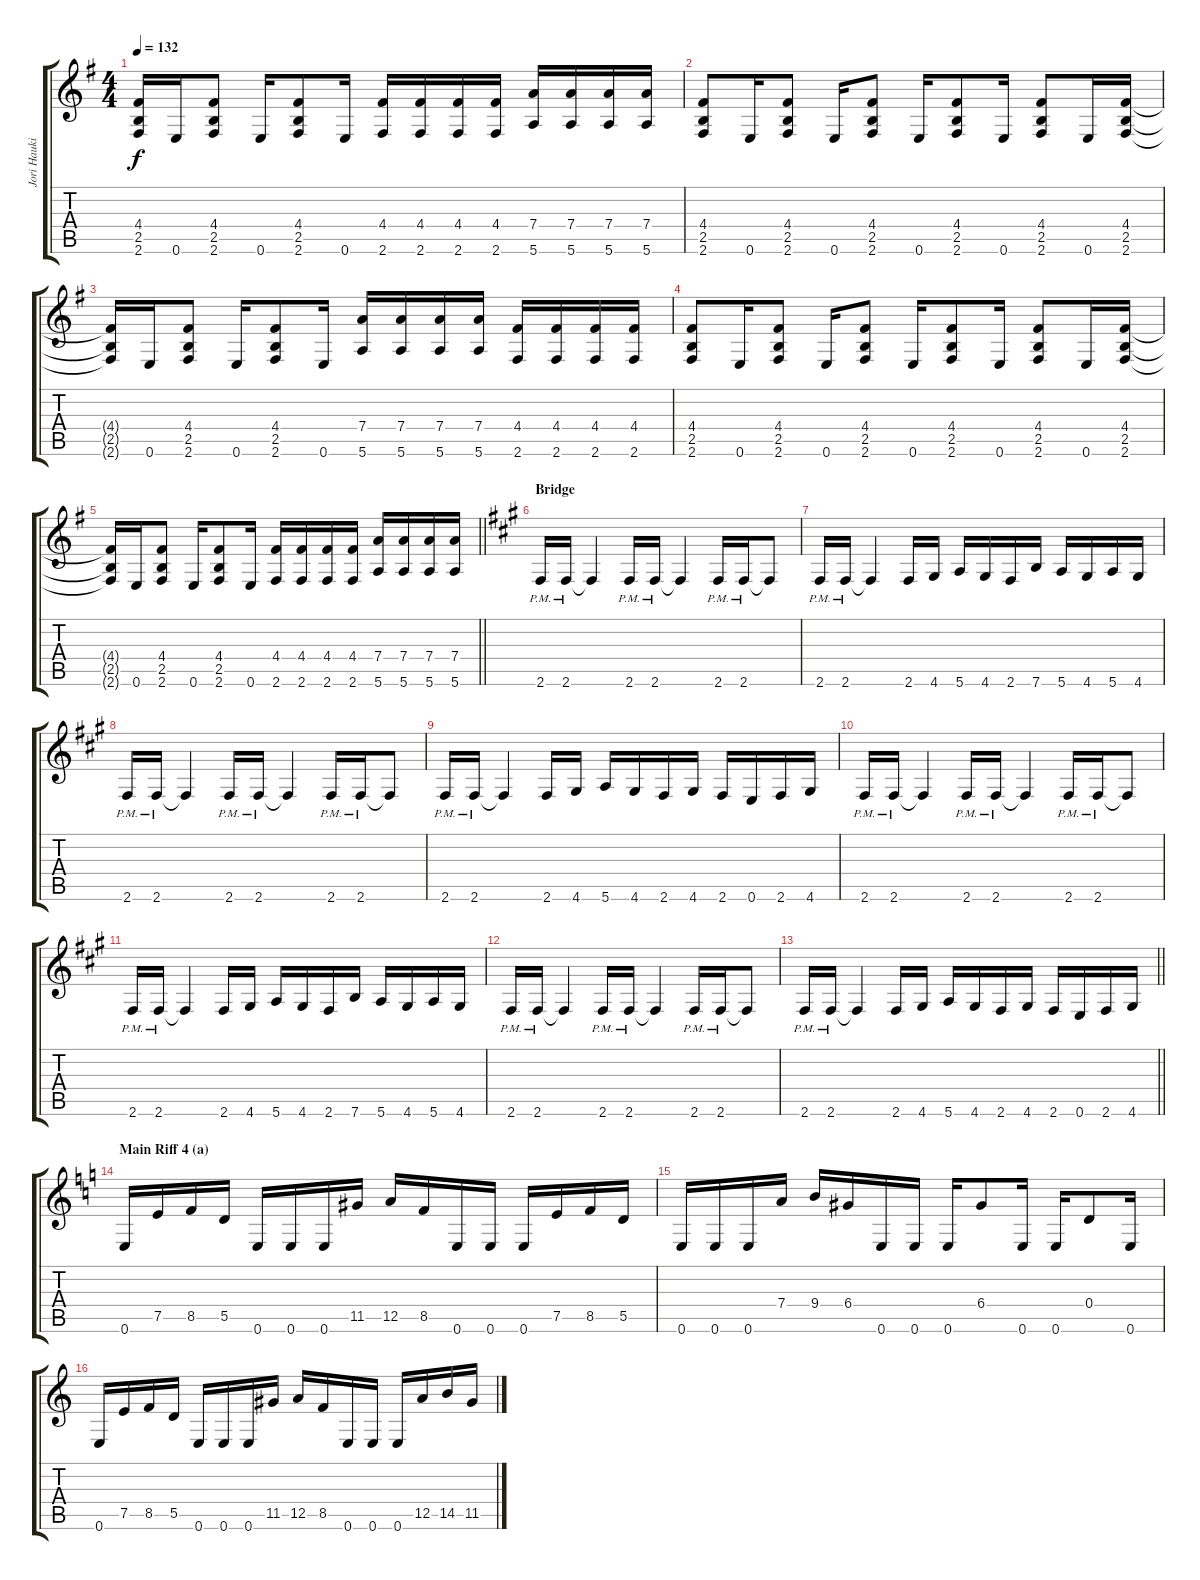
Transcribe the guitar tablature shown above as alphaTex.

\track ("Jori Haukio (guitar)" "Jori Hauki") {instrument distortionguitar}
\staff {score tabs}
\tuning (E4 B3 G3 D3 A2 E2) {hide}
\ts (4 4)
\tempo 132
\clef g2
\ks eminor
(4.4{t} 2.5{t} 2.6{t}).16{dy f} 0.6.16 (4.4 2.5 2.6).8 0.6.16 (4.4 2.5 2.6).8 0.6.16 (4.4 2.6).16 (4.4 2.6).16 (4.4 2.6).16 (4.4 2.6).16 (7.4 5.6).16 (7.4 5.6).16 (7.4 5.6).16 (7.4 5.6).16 |
(4.4 2.5 2.6).8 0.6.16 (4.4 2.5 2.6).8 0.6.16 (4.4 2.5 2.6).8 0.6.16 (4.4 2.5 2.6).8 0.6.16 (4.4 2.5 2.6).8 0.6.16 (4.4 2.5 2.6).16 |
(4.4{t} 2.5{t} 2.6{t}).16 0.6.16 (4.4 2.5 2.6).8 0.6.16 (4.4 2.5 2.6).8 0.6.16 (7.4 5.6).16 (7.4 5.6).16 (7.4 5.6).16 (7.4 5.6).16 (4.4 2.6).16 (4.4 2.6).16 (4.4 2.6).16 (4.4 2.6).16 |
(4.4 2.5 2.6).8 0.6.16 (4.4 2.5 2.6).8 0.6.16 (4.4 2.5 2.6).8 0.6.16 (4.4 2.5 2.6).8 0.6.16 (4.4 2.5 2.6).8 0.6.16 (4.4 2.5 2.6).16 |
\barLineRight lightlight
(4.4{t} 2.5{t} 2.6{t}).16 0.6.16 (4.4 2.5 2.6).8 0.6.16 (4.4 2.5 2.6).8 0.6.16 (4.4 2.6).16 (4.4 2.6).16 (4.4 2.6).16 (4.4 2.6).16 (7.4 5.6).16 (7.4 5.6).16 (7.4 5.6).16 (7.4 5.6).16 |
\section ("" "Bridge")
\ks f#minor
2.6{pm}.16 2.6{pm}.16 2.6{t}.4 2.6{pm}.16 2.6{pm}.16 2.6{t}.4 2.6{pm}.16 2.6{pm}.16 2.6{t}.8 |
2.6{pm}.16 2.6{pm}.16 2.6{t}.4 2.6.16 4.6.16 5.6.16 4.6.16 2.6.16 7.6.16 5.6.16 4.6.16 5.6.16 4.6.16 |
2.6{pm}.16 2.6{pm}.16 2.6{t}.4 2.6{pm}.16 2.6{pm}.16 2.6{t}.4 2.6{pm}.16 2.6{pm}.16 2.6{t}.8 |
2.6{pm}.16 2.6{pm}.16 2.6{t}.4 2.6.16 4.6.16 5.6.16 4.6.16 2.6.16 4.6.16 2.6.16 0.6.16 2.6.16 4.6.16 |
2.6{pm}.16 2.6{pm}.16 2.6{t}.4 2.6{pm}.16 2.6{pm}.16 2.6{t}.4 2.6{pm}.16 2.6{pm}.16 2.6{t}.8 |
2.6{pm}.16 2.6{pm}.16 2.6{t}.4 2.6.16 4.6.16 5.6.16 4.6.16 2.6.16 7.6.16 5.6.16 4.6.16 5.6.16 4.6.16 |
2.6{pm}.16 2.6{pm}.16 2.6{t}.4 2.6{pm}.16 2.6{pm}.16 2.6{t}.4 2.6{pm}.16 2.6{pm}.16 2.6{t}.8 |
\barLineRight lightlight
2.6{pm}.16 2.6{pm}.16 2.6{t}.4 2.6.16 4.6.16 5.6.16 4.6.16 2.6.16 4.6.16 2.6.16 0.6.16 2.6.16 4.6.16 |
\section ("" "Main Riff 4 (a)")
\ks c
0.6.16 7.5.16 8.5.16 5.5.16 0.6.16 0.6.16 0.6.16 11.5.16 12.5.16 8.5.16 0.6.16 0.6.16 0.6.16 7.5.16 8.5.16 5.5.16 |
0.6.16 0.6.16 0.6.16 7.4.16 9.4.16 6.4.16 0.6.16 0.6.16 0.6.16 6.4.8 0.6.16 0.6.16 0.4.8 0.6.16 |
0.6.16 7.5.16 8.5.16 5.5.16 0.6.16 0.6.16 0.6.16 11.5.16 12.5.16 8.5.16 0.6.16 0.6.16 0.6.16 12.5.16 14.5.16 11.5.16
